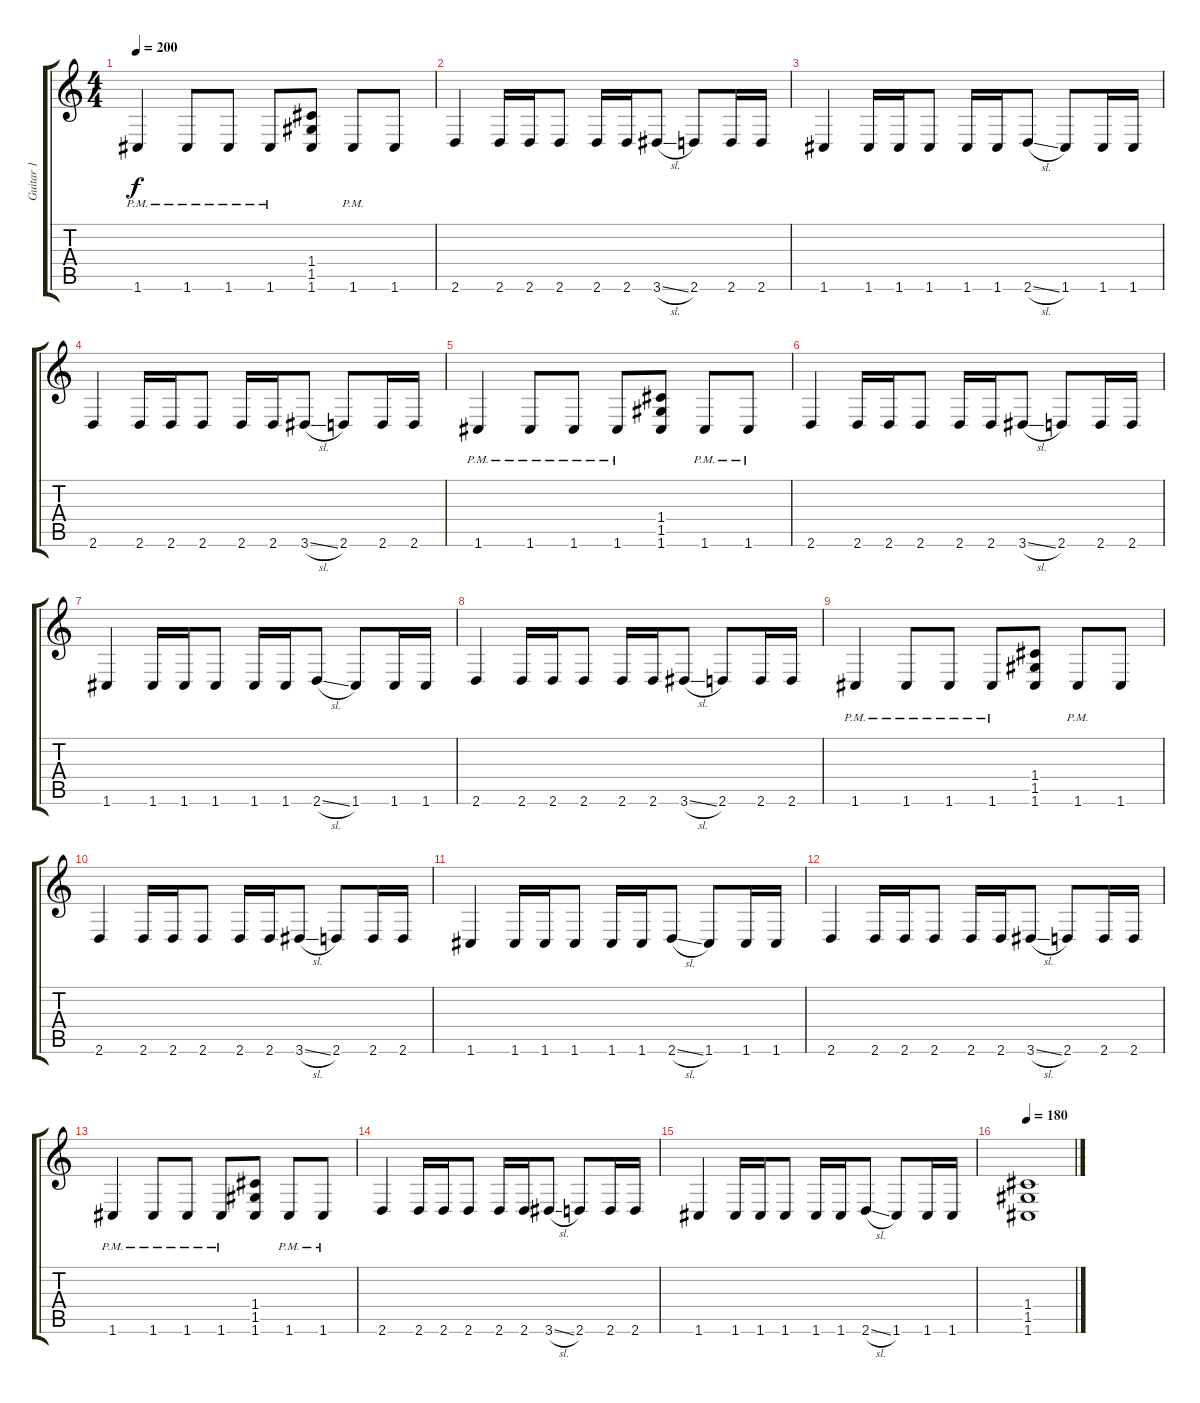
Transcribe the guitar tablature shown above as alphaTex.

\track ("Guitar 1" "Guitar 1") {instrument distortionguitar}
\staff {score tabs}
\tuning (D4 A3 F3 C3 G2 C2) {hide}
\ts (4 4)
\tempo 200
\clef g2
\ks c
1.6{pm}.4{dy f} 1.6{pm}.8 1.6{pm}.8 1.6{pm}.8 (1.4 1.5 1.6).8 1.6{pm}.8 1.6.8 |
2.6.4 2.6.16 2.6.16 2.6.8 2.6.16 2.6.16 3.6{sl}.8 2.6.8 2.6.16 2.6.16 |
1.6.4 1.6.16 1.6.16 1.6.8 1.6.16 1.6.16 2.6{sl}.8 1.6.8 1.6.16 1.6.16 |
2.6.4 2.6.16 2.6.16 2.6.8 2.6.16 2.6.16 3.6{sl}.8 2.6.8 2.6.16 2.6.16 |
1.6{pm}.4 1.6{pm}.8 1.6{pm}.8 1.6{pm}.8 (1.4 1.5 1.6).8 1.6{pm}.8 1.6{pm}.8 |
2.6.4 2.6.16 2.6.16 2.6.8 2.6.16 2.6.16 3.6{sl}.8 2.6.8 2.6.16 2.6.16 |
1.6.4 1.6.16 1.6.16 1.6.8 1.6.16 1.6.16 2.6{sl}.8 1.6.8 1.6.16 1.6.16 |
2.6.4 2.6.16 2.6.16 2.6.8 2.6.16 2.6.16 3.6{sl}.8 2.6.8 2.6.16 2.6.16 |
1.6{pm}.4 1.6{pm}.8 1.6{pm}.8 1.6{pm}.8 (1.4 1.5 1.6).8 1.6{pm}.8 1.6.8 |
2.6.4 2.6.16 2.6.16 2.6.8 2.6.16 2.6.16 3.6{sl}.8 2.6.8 2.6.16 2.6.16 |
1.6.4 1.6.16 1.6.16 1.6.8 1.6.16 1.6.16 2.6{sl}.8 1.6.8 1.6.16 1.6.16 |
2.6.4 2.6.16 2.6.16 2.6.8 2.6.16 2.6.16 3.6{sl}.8 2.6.8 2.6.16 2.6.16 |
1.6{pm}.4 1.6{pm}.8 1.6{pm}.8 1.6{pm}.8 (1.4 1.5 1.6).8 1.6{pm}.8 1.6{pm}.8 |
2.6.4 2.6.16 2.6.16 2.6.8 2.6.16 2.6.16 3.6{sl}.8 2.6.8 2.6.16 2.6.16 |
1.6.4 1.6.16 1.6.16 1.6.8 1.6.16 1.6.16 2.6{sl}.8 1.6.8 1.6.16 1.6.16 |
\tempo 180
(1.4 1.5 1.6).1
